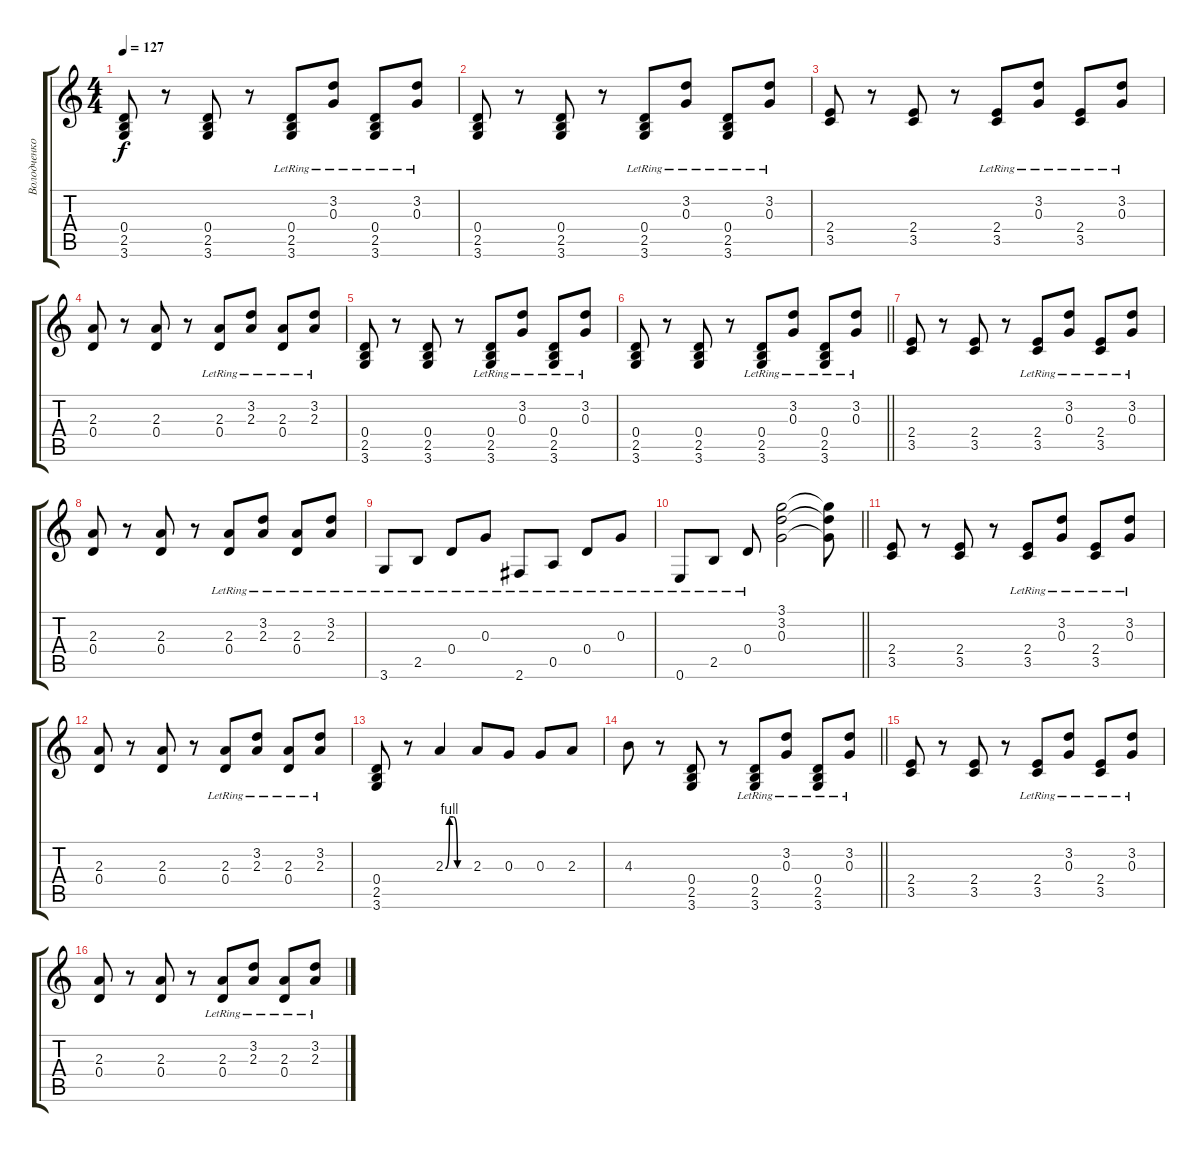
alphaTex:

\track ("Володченко" "Володченко") {instrument acousticguitarsteel}
\staff {score tabs}
\tuning (E4 B3 G3 D3 A2 E2) {hide}
\ts (4 4)
\tempo 127
\clef g2
\ks c
(0.4 2.5 3.6).8{dy f} r.8 (0.4 2.5 3.6).8 r.8 (0.4{lr} 2.5{lr} 3.6{lr}).8 (3.2{lr} 0.3{lr}).8 (0.4{lr} 2.5{lr} 3.6{lr}).8 (3.2{lr} 0.3{lr}).8 |
(0.4 2.5 3.6).8 r.8 (0.4 2.5 3.6).8 r.8 (0.4{lr} 2.5{lr} 3.6{lr}).8 (3.2{lr} 0.3{lr}).8 (0.4{lr} 2.5{lr} 3.6{lr}).8 (3.2{lr} 0.3{lr}).8 |
(2.4 3.5).8 r.8 (2.4 3.5).8 r.8 (2.4{lr} 3.5{lr}).8 (3.2{lr} 0.3{lr}).8 (2.4{lr} 3.5{lr}).8 (3.2{lr} 0.3{lr}).8 |
(2.3 0.4).8 r.8 (2.3 0.4).8 r.8 (2.3{lr} 0.4{lr}).8 (3.2{lr} 2.3{lr}).8 (2.3{lr} 0.4{lr}).8 (3.2{lr} 2.3{lr}).8 |
(0.4 2.5 3.6).8 r.8 (0.4 2.5 3.6).8 r.8 (0.4{lr} 2.5{lr} 3.6{lr}).8 (3.2{lr} 0.3{lr}).8 (0.4{lr} 2.5{lr} 3.6{lr}).8 (3.2{lr} 0.3{lr}).8 |
\barLineRight lightlight
(0.4 2.5 3.6).8 r.8 (0.4 2.5 3.6).8 r.8 (0.4{lr} 2.5{lr} 3.6{lr}).8 (3.2{lr} 0.3{lr}).8 (0.4{lr} 2.5{lr} 3.6{lr}).8 (3.2{lr} 0.3{lr}).8 |
(2.4 3.5).8 r.8 (2.4 3.5).8 r.8 (2.4{lr} 3.5{lr}).8 (3.2{lr} 0.3{lr}).8 (2.4{lr} 3.5{lr}).8 (3.2{lr} 0.3{lr}).8 |
(2.3 0.4).8 r.8 (2.3 0.4).8 r.8 (2.3{lr} 0.4{lr}).8 (3.2{lr} 2.3{lr}).8 (2.3{lr} 0.4{lr}).8 (3.2{lr} 2.3{lr}).8 |
3.6{lr}.8 2.5{lr}.8 0.4{lr}.8 0.3{lr}.8 2.6{lr}.8 0.5{lr}.8 0.4{lr}.8 0.3{lr}.8 |
\barLineRight lightlight
0.6{lr}.8 2.5{lr}.8 0.4{lr}.8 (3.1 3.2 0.3).2 (3.1{t} 3.2{t} 0.3{t}).8 |
(2.4 3.5).8 r.8 (2.4 3.5).8 r.8 (2.4{lr} 3.5{lr}).8 (3.2{lr} 0.3{lr}).8 (2.4{lr} 3.5{lr}).8 (3.2{lr} 0.3{lr}).8 |
(2.3 0.4).8 r.8 (2.3 0.4).8 r.8 (2.3{lr} 0.4{lr}).8 (3.2{lr} 2.3{lr}).8 (2.3{lr} 0.4{lr}).8 (3.2{lr} 2.3{lr}).8 |
(0.4 2.5 3.6).8 r.8 2.3{be (custom 0 0 10 4 20 4 30 0 60 0)}.4{volume 11} 2.3.8 0.3.8 0.3.8 2.3.8 |
\barLineRight lightlight
4.3.8 r.8 (0.4 2.5 3.6).8{volume 8} r.8 (0.4{lr} 2.5{lr} 3.6{lr}).8 (3.2{lr} 0.3{lr}).8 (0.4{lr} 2.5{lr} 3.6{lr}).8 (3.2{lr} 0.3{lr}).8 |
(2.4 3.5).8 r.8 (2.4 3.5).8 r.8 (2.4{lr} 3.5{lr}).8 (3.2{lr} 0.3{lr}).8 (2.4{lr} 3.5{lr}).8 (3.2{lr} 0.3{lr}).8 |
(2.3 0.4).8 r.8 (2.3 0.4).8 r.8 (2.3{lr} 0.4{lr}).8 (3.2{lr} 2.3{lr}).8 (2.3{lr} 0.4{lr}).8 (3.2{lr} 2.3{lr}).8
